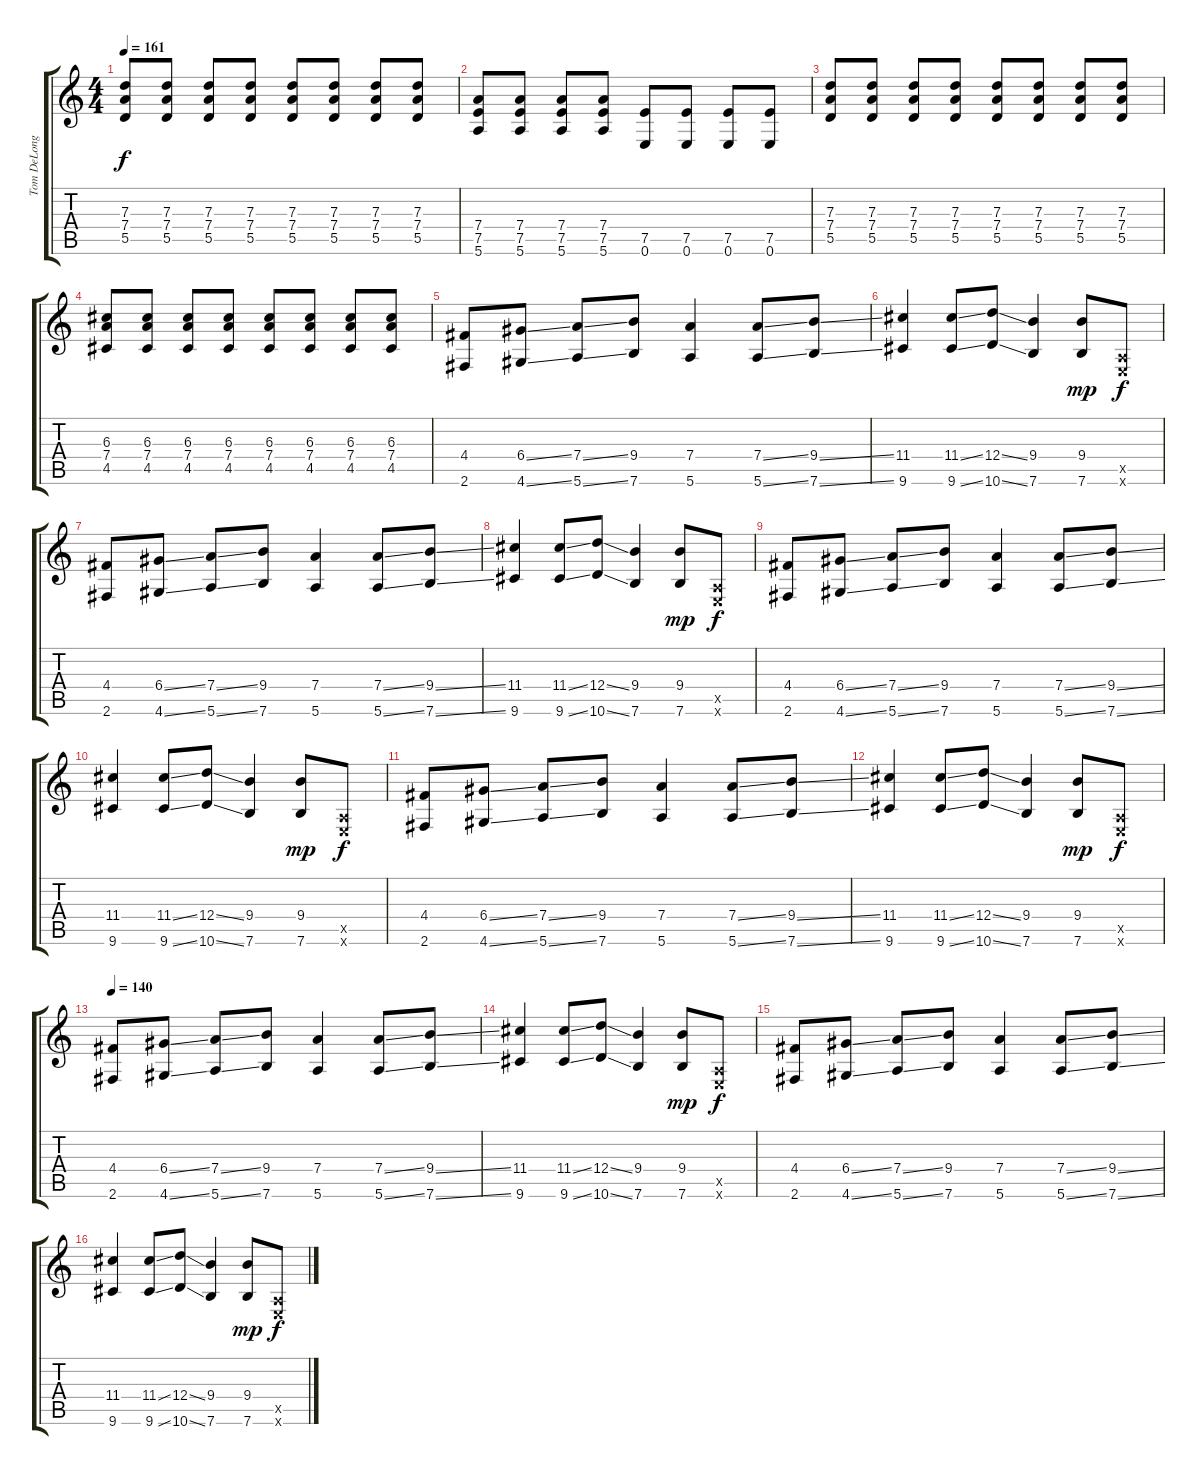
\track ("Tom DeLonge - Guitar" "Tom DeLong") {instrument distortionguitar}
\staff {score tabs}
\tuning (E4 B3 G3 D3 A2 E2) {hide}
\ts (4 4)
\tempo 161
\clef g2
\ks c
(7.3 7.4 5.5).8{dy f} (7.3 7.4 5.5).8 (7.3 7.4 5.5).8 (7.3 7.4 5.5).8 (7.3 7.4 5.5).8 (7.3 7.4 5.5).8 (7.3 7.4 5.5).8 (7.3 7.4 5.5).8 |
(7.4 7.5 5.6).8 (7.4 7.5 5.6).8 (7.4 7.5 5.6).8 (7.4 7.5 5.6).8 (7.5 0.6).8 (7.5 0.6).8 (7.5 0.6).8 (7.5 0.6).8 |
(7.3 7.4 5.5).8 (7.3 7.4 5.5).8 (7.3 7.4 5.5).8 (7.3 7.4 5.5).8 (7.3 7.4 5.5).8 (7.3 7.4 5.5).8 (7.3 7.4 5.5).8 (7.3 7.4 5.5).8 |
(6.3 7.4 4.5).8 (6.3 7.4 4.5).8 (6.3 7.4 4.5).8 (6.3 7.4 4.5).8 (6.3 7.4 4.5).8 (6.3 7.4 4.5).8 (6.3 7.4 4.5).8 (6.3 7.4 4.5).8 |
(4.4 2.6).8 (6.4{ss} 4.6{ss}).8 (7.4{ss} 5.6{ss}).8 (9.4 7.6).8 (7.4 5.6).4 (7.4{ss} 5.6{ss}).8 (9.4{ss} 7.6{ss}).8 |
(11.4 9.6).4 (11.4{ss} 9.6{ss}).8 (12.4{ss} 10.6{ss}).8 (9.4 7.6).4 (9.4 7.6).8{dy mp} (0.5{x} 0.6{x}).8{dy f} |
(4.4 2.6).8 (6.4{ss} 4.6{ss}).8 (7.4{ss} 5.6{ss}).8 (9.4 7.6).8 (7.4 5.6).4 (7.4{ss} 5.6{ss}).8 (9.4{ss} 7.6{ss}).8 |
(11.4 9.6).4 (11.4{ss} 9.6{ss}).8 (12.4{ss} 10.6{ss}).8 (9.4 7.6).4 (9.4 7.6).8{dy mp} (0.5{x} 0.6{x}).8{dy f} |
(4.4 2.6).8 (6.4{ss} 4.6{ss}).8 (7.4{ss} 5.6{ss}).8 (9.4 7.6).8 (7.4 5.6).4 (7.4{ss} 5.6{ss}).8 (9.4{ss} 7.6{ss}).8 |
(11.4 9.6).4 (11.4{ss} 9.6{ss}).8 (12.4{ss} 10.6{ss}).8 (9.4 7.6).4 (9.4 7.6).8{dy mp} (0.5{x} 0.6{x}).8{dy f} |
(4.4 2.6).8 (6.4{ss} 4.6{ss}).8 (7.4{ss} 5.6{ss}).8 (9.4 7.6).8 (7.4 5.6).4 (7.4{ss} 5.6{ss}).8 (9.4{ss} 7.6{ss}).8 |
(11.4 9.6).4 (11.4{ss} 9.6{ss}).8 (12.4{ss} 10.6{ss}).8 (9.4 7.6).4 (9.4 7.6).8{dy mp} (0.5{x} 0.6{x}).8{dy f} |
\tempo 140
(4.4 2.6).8{volume 10 balance 0} (6.4{ss} 4.6{ss}).8 (7.4{ss} 5.6{ss}).8 (9.4 7.6).8 (7.4 5.6).4 (7.4{ss} 5.6{ss}).8 (9.4{ss} 7.6{ss}).8 |
(11.4 9.6).4 (11.4{ss} 9.6{ss}).8 (12.4{ss} 10.6{ss}).8 (9.4 7.6).4 (9.4 7.6).8{dy mp} (0.5{x} 0.6{x}).8{dy f} |
(4.4 2.6).8 (6.4{ss} 4.6{ss}).8 (7.4{ss} 5.6{ss}).8 (9.4 7.6).8 (7.4 5.6).4 (7.4{ss} 5.6{ss}).8 (9.4{ss} 7.6{ss}).8 |
(11.4 9.6).4 (11.4{ss} 9.6{ss}).8 (12.4{ss} 10.6{ss}).8 (9.4 7.6).4 (9.4 7.6).8{dy mp} (0.5{x} 0.6{x}).8{dy f}
